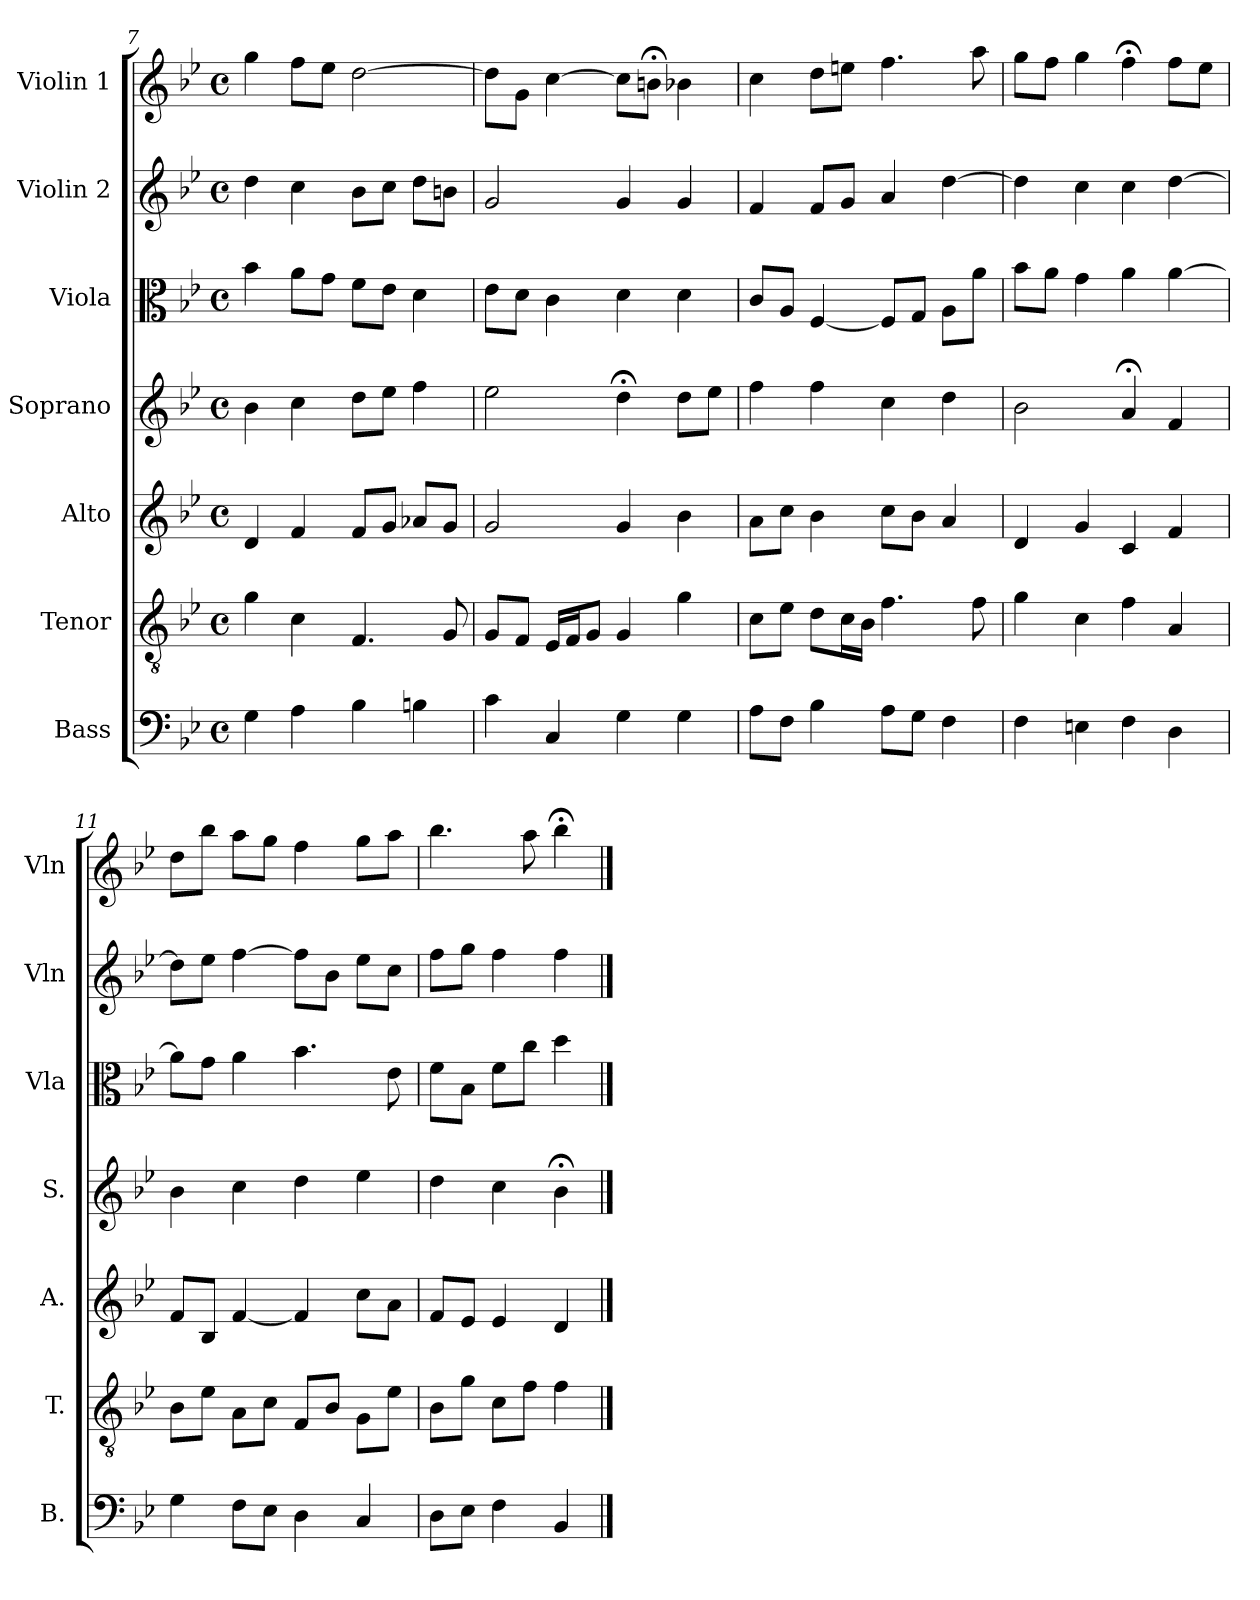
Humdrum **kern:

**kern	**kern	**kern	**kern	**kern	**kern	**kern
*part7	*part6	*part5	*part4	*part3	*part2	*part1
*staff7	*staff6	*staff5	*staff4	*staff3	*staff2	*staff1
*I"Bass	*I"Tenor	*I"Alto	*I"Soprano	*I"Viola	*I"Violin 2	*I"Violin 1
*I'B.	*I'T.	*I'A.	*I'S.	*I'Vla	*I'Vln	*I'Vln
!!LO:PB:g=z
*clefF4	*clefGv2	*clefG2	*clefG2	*clefC3	*clefG2	*clefG2
*k[b-e-]	*k[b-e-]	*k[b-e-]	*k[b-e-]	*k[b-e-]	*k[b-e-]	*k[b-e-]
*B-:	*B-:	*B-:	*B-:	*B-:	*B-:	*B-:
*M4/4	*M4/4	*M4/4	*M4/4	*M4/4	*M4/4	*M4/4
*met(c)	*met(c)	*met(c)	*met(c)	*met(c)	*met(c)	*met(c)
=7	=7	=7	=7	=7	=7	=7
4G\	4g\	4d/	4b-\	4b-\	4dd\	4gg\
4A\	4c\	4f/	4cc\	8a\L	4cc\	8ff\L
.	.	.	.	8g\J	.	8ee-\J
4B-\	4.F/	8f/L	8dd\L	8f\L	8b-\L	[2dd\
.	.	8g/J	8ee-\J	8e-\J	8cc\J	.
4Bn\	.	8a-X/L	4ff\	4d\	8dd\L	.
.	8G/	8g/J	.	.	8bn\J	.
=8	=8	=8	=8	=8	=8	=8
4c\	8G/L	2g/	2ee-\	8e-\L	2g/	8dd\L]
.	8F/J	.	.	8d\J	.	8g\J
4C/	16E-/LL	.	.	4c\	.	[4cc\
.	16F/J	.	.	.	.	.
.	8G/J	.	.	.	.	.
4G\	4G/	4g/	4dd;<\	4d\	4g/	8cc\L]
.	.	.	.	.	.	8bn;<\J
4G\	4g\	4b-\	8dd\L	4d\	4g/	4b-X\
.	.	.	8ee-\J	.	.	.
=9	=9	=9	=9	=9	=9	=9
8A\L	8c\L	8a\L	4ff\	8c/L	4f/	4cc\
8F\J	8e-\J	8cc\J	.	8A/J	.	.
4B-\	8d\L	4b-\	4ff\	[4F/	8f/L	8dd\L
.	16c\L	.	.	.	8g/J	8een\J
.	16B-\JJ	.	.	.	.	.
8A\L	4.f\	8cc\L	4cc\	8F/L]	4a/	4.ff\
8G\J	.	8b-\J	.	8G/J	.	.
4F\	.	4a/	4dd\	8A\L	[4dd\	.
.	8f\	.	.	8a\J	.	8aa\
!!LO:LB:g=z
=10	=10	=10	=10	=10	=10	=10
4F\	4g\	4d/	2b-\	8b-\L	4dd\]	8gg\L
.	.	.	.	8a\J	.	8ff\J
4En\	4c\	4g/	.	4g\	4cc\	4gg\
4F\	4f\	4c/	4a;</	4a\	4cc\	4ff;<\
4D\	4A/	4f/	4f/	[4a\	[4dd\	8ff\L
.	.	.	.	.	.	8ee-\J
=11	=11	=11	=11	=11	=11	=11
4G\	8B-\L	8f/L	4b-\	8a\L]	8dd\L]	8dd\L
.	8e-\J	8B-/J	.	8g\J	8ee-\J	8bb-\J
8F\L	8A\L	[4f/	4cc\	4a\	[4ff\	8aa\L
8E-\J	8c\J	.	.	.	.	8gg\J
4D\	8F/L	4f/]	4dd\	4.b-\	8ff\L]	4ff\
.	8B-/J	.	.	.	8b-\J	.
4C/	8G\L	8cc\L	4ee-\	.	8ee-\L	8gg\L
.	8e-\J	8a\J	.	8e-\	8cc\J	8aa\J
=12	=12	=12	=12	=12	=12	=12
8D\L	8B-\L	8f/L	4dd\	8f\L	8ff\L	4.bb-\
8E-\J	8g\J	8e-/J	.	8B-\J	8gg\J	.
4F\	8c\L	4e-/	4cc\	8f\L	4ff\	.
.	8f\J	.	.	8cc\J	.	8aa\
4BB-/	4f\	4d/	4b-;<\	4dd\	4ff\	4bb-;<\
==	==	==	==	==	==	==
*-	*-	*-	*-	*-	*-	*-
